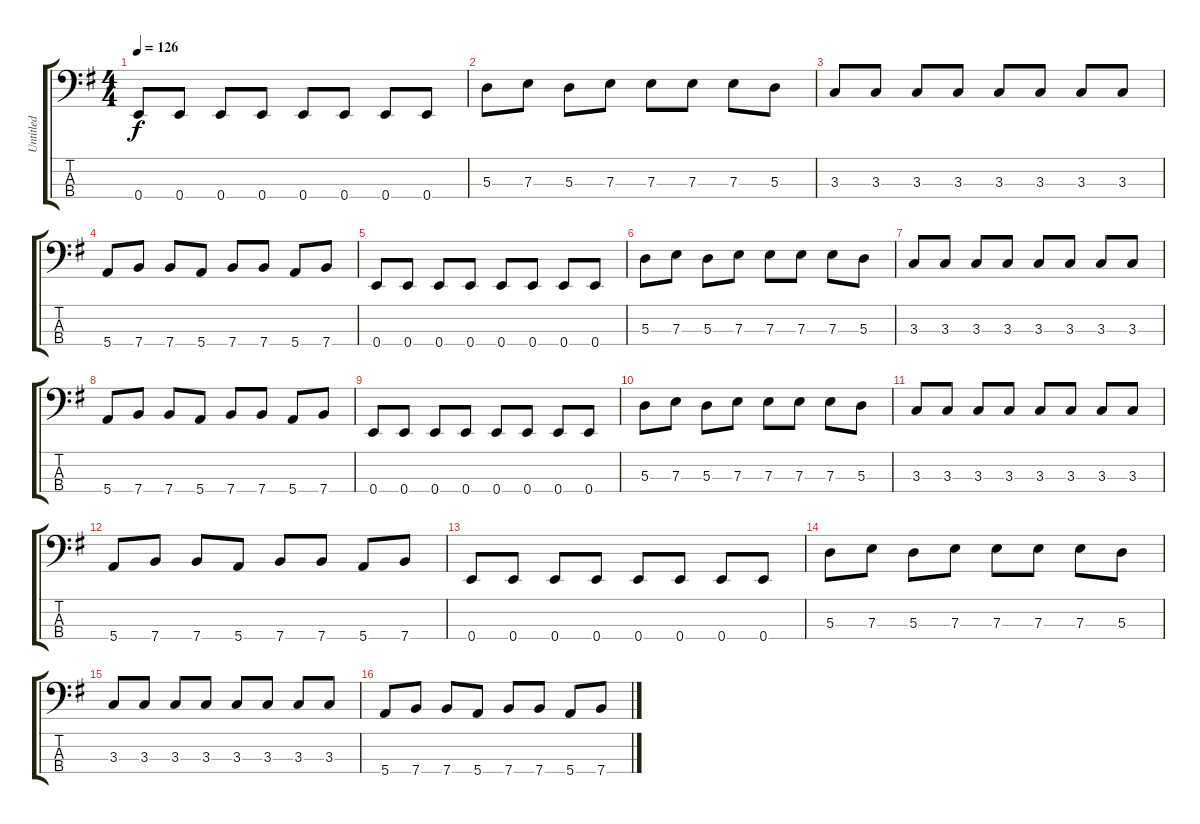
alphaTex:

\track ("Untitled" "Untitled") {instrument electricbassfinger}
\staff {score tabs}
\tuning (G2 D2 A1 E1) {hide}
\ts (4 4)
\tempo 126
\clef f4
\ks g
0.4.8{dy f} 0.4.8 0.4.8 0.4.8 0.4.8 0.4.8 0.4.8 0.4.8 |
5.3.8 7.3.8 5.3.8 7.3.8 7.3.8 7.3.8 7.3.8 5.3.8 |
3.3.8 3.3.8 3.3.8 3.3.8 3.3.8 3.3.8 3.3.8 3.3.8 |
5.4.8 7.4.8 7.4.8 5.4.8 7.4.8 7.4.8 5.4.8 7.4.8 |
0.4.8 0.4.8 0.4.8 0.4.8 0.4.8 0.4.8 0.4.8 0.4.8 |
5.3.8 7.3.8 5.3.8 7.3.8 7.3.8 7.3.8 7.3.8 5.3.8 |
3.3.8 3.3.8 3.3.8 3.3.8 3.3.8 3.3.8 3.3.8 3.3.8 |
5.4.8 7.4.8 7.4.8 5.4.8 7.4.8 7.4.8 5.4.8 7.4.8 |
0.4.8 0.4.8 0.4.8 0.4.8 0.4.8 0.4.8 0.4.8 0.4.8 |
5.3.8 7.3.8 5.3.8 7.3.8 7.3.8 7.3.8 7.3.8 5.3.8 |
3.3.8 3.3.8 3.3.8 3.3.8 3.3.8 3.3.8 3.3.8 3.3.8 |
5.4.8 7.4.8 7.4.8 5.4.8 7.4.8 7.4.8 5.4.8 7.4.8 |
0.4.8 0.4.8 0.4.8 0.4.8 0.4.8 0.4.8 0.4.8 0.4.8 |
5.3.8 7.3.8 5.3.8 7.3.8 7.3.8 7.3.8 7.3.8 5.3.8 |
3.3.8 3.3.8 3.3.8 3.3.8 3.3.8 3.3.8 3.3.8 3.3.8 |
5.4.8 7.4.8 7.4.8 5.4.8 7.4.8 7.4.8 5.4.8 7.4.8
